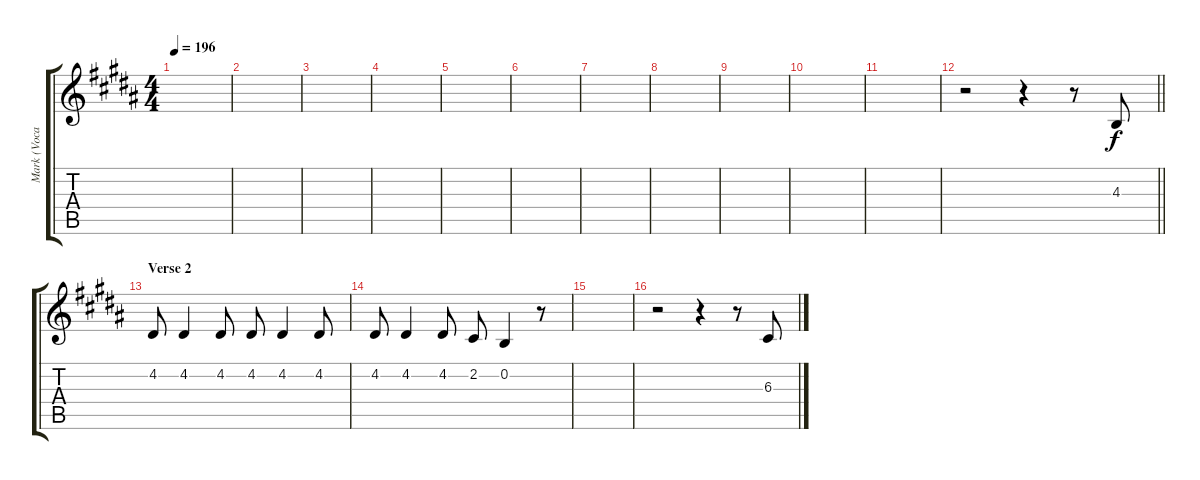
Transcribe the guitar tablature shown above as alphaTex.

\track ("Mark (Vocal)" "Mark (Voca") {instrument lead2sawtooth}
\staff {score tabs}
\tuning (E4 B3 G3 D3 A2 E2) {hide}
\ts (4 4)
\tempo 196
\clef g2
\ks b
|
|
|
|
|
|
|
|
|
|
|
\barLineRight lightlight
r.2 r.4 r.8 4.3.8 |
\section ("" "Verse 2")
4.2.8 4.2.4 4.2.8 4.2.8 4.2.4 4.2.8 |
4.2.8 4.2.4 4.2.8 2.2.8 0.2.4 r.8 |
|
r.2 r.4 r.8 6.3.8
